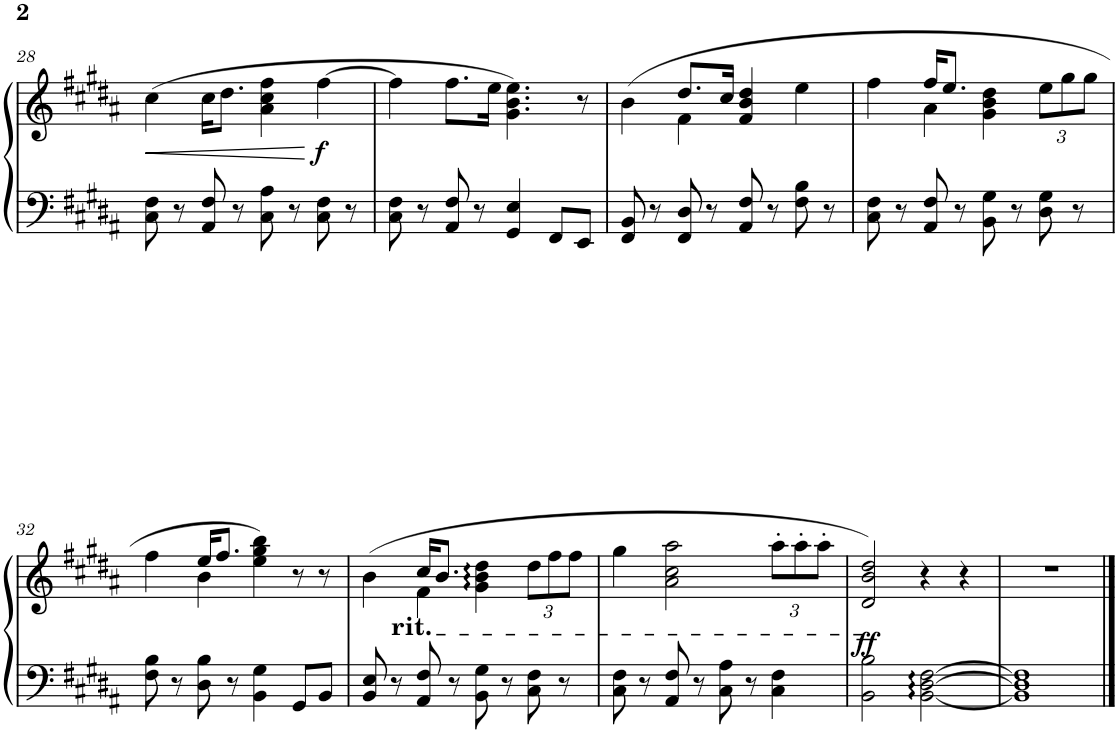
**kern	**kern	**dynam
*part1	*part1	*part1
*staff2	*staff1	*staff1/2
*I"Piano	*	*
*I'Pno.	*	*
!!LO:PB:g=z
*clefF4	*clefG2	*
*k[f#c#g#d#a#]	*k[f#c#g#d#a#]	*
*M4/4	*M4/4	*
=28	=28	=28
!	!	!LO:HP:b
8C#\ 8F#\	(4cc#\	<
8r	.	.
8AA#/ 8F#/	16cc#\KL	.
.	8.dd#\J	.
8r	.	.
8C#\ 8A#\	4a#\ 4cc#\ 4ff#\	.
8r	.	.
!	!	!LO:DY:n=1:b
8C#\ 8F#\	[4ff#\	[ f
8r	.	.
=29	=29	=29
8C#\ 8F#\	4ff#\]	.
8r	.	.
8AA#/ 8F#/	8.ff#\L	.
8r	.	.
.	16ee\Jk	.
4GG#/ 4E/	4.g#\ 4.b\ 4.ee\)	.
8FF#/L	.	.
8EE/J	8r	.
=30	=30	=30
*	*^	*
8FF#/ 8BB/	(4b\	4ryy	.
8r	.	.	.
8FF#/ 8D#/	8.dd#/L	4f#\	.
8r	.	.	.
.	16cc#/Jk	.	.
8AA#/ 8F#/	4f#/ 4b/ 4dd#/	2ryy	.
8r	.	.	.
8F#\ 8B\	4ee\	.	.
8r	.	.	.
=31	=31	=31	=31
8C#\ 8F#\	4ff#\	4ryy	.
8r	.	.	.
8AA#/ 8F#/	16ff#/KL	4a#\	.
.	8.ee/J	.	.
8r	.	.	.
8BB\ 8G#\	4g#\ 4b\ 4dd#\	2ryy	.
8r	.	.	.
*	*Xbrackettup	*	*
8D#\ 8G#\	12ee\L	.	.
.	12gg#\	.	.
8r	.	.	.
.	12gg#\J	.	.
!!LO:LB:g=z	!!
=32	=32	=32	=32
8F#\ 8B\	4ff#\	4ryy	.
8r	.	.	.
8D#\ 8B\	16ee/KL	4b\	.
.	8.ff#/J	.	.
8r	.	.	.
4BB\ 4G#\	4ee\ 4gg#\ 4bb\)	2ryy	.
8GG#/L	8r	.	.
8BB/J	8r	.	.
=33	=33	=33	=33
*	*	*^	*
8BB/ 8E/	(4b\	4ryy	8ryy	.
!	!	!	!LO:TX:b:t=rit.	!
8r	.	.	2..ryy	.
8AA#/ 8F#/	16cc#/KL	4f#\	.	.
.	8.b/J	.	.	.
8r	.	.	.	.
8BB\ 8G#\	4g#\ 4b\ 4dd#\	2ryy	.	.
8r	.	.	.	.
8C#\ 8F#\	12dd#\L	.	.	.
.	12ff#\	.	.	.
8r	.	.	.	.
.	12ff#\J	.	.	.
*	*v	*v	*v	*
=34	=34	=34
8C#\ 8F#\	4gg#\	.
8r	.	.
8AA#/ 8F#/	2a#\ 2cc#\ 2aa#\	.
8r	.	.
8C#\ 8A#\	.	.
8r	.	.
4C#\ 4F#\	12aa#'\L	.
.	12aa#'\	.
.	12aa#'\J	.
=35	=35	=35
!	!	!LO:DY:b
2BB\ 2B\	2d#/ 2b/ 2dd#/)	ff
[2BB\ [2D#\ [2F#\	4r	.
.	4r	.
=36	=36	=36
1BB] 1D#] 1F#]	1r	.
==	==	==
*-	*-	*-
